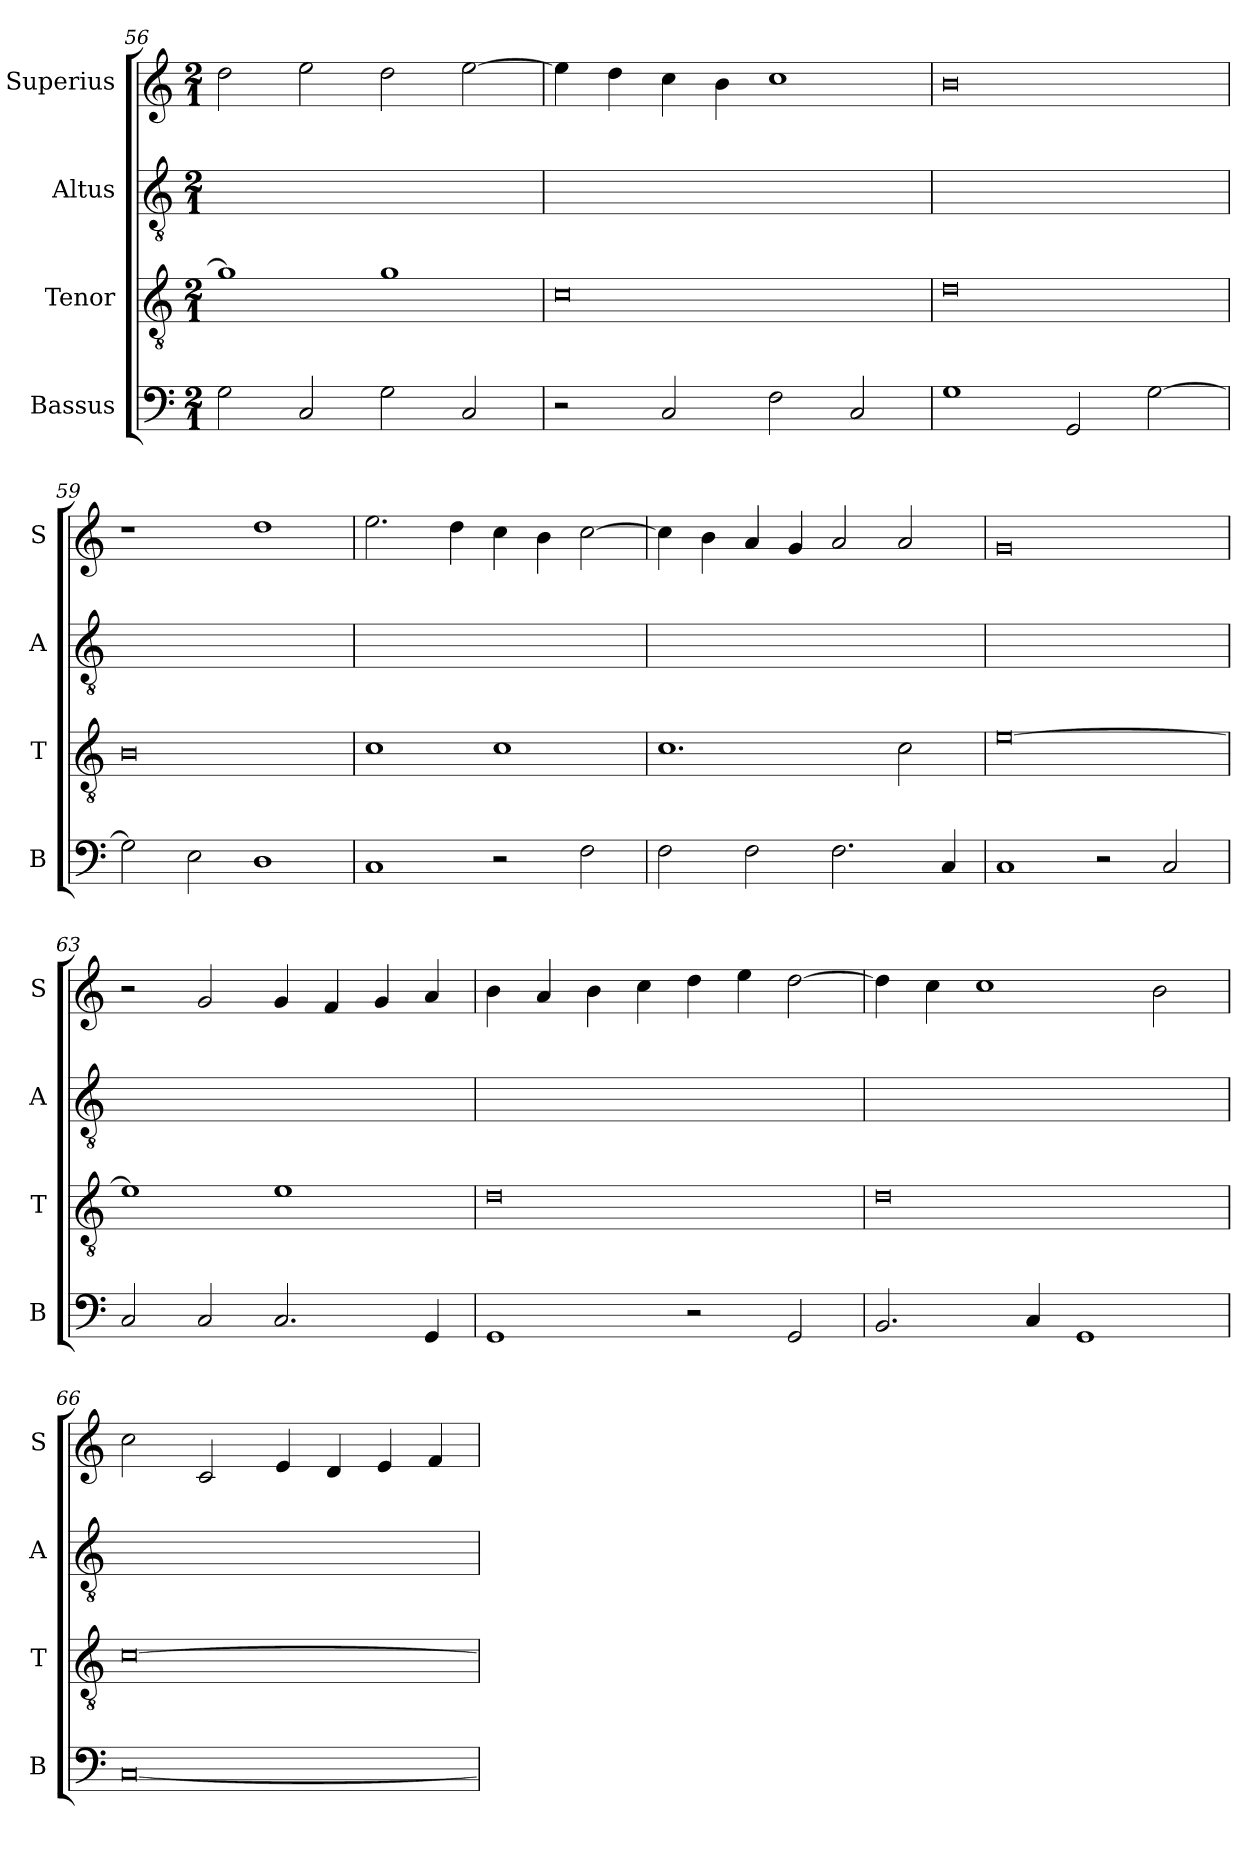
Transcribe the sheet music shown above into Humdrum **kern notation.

**kern	**kern	**kern	**kern
*part4	*part3	*part2	*part1
*staff4	*staff3	*staff2	*staff1
*I"Bassus	*I"Tenor	*I"Altus	*I"Superius
*I'B	*I'T	*I'A	*I'S
*clefF4	*clefGv2	*clefGv2	*clefG2
*k[]	*k[]	*k[]	*k[]
*M2/1	*M2/1	*M2/1	*M2/1
=56	=56	=56	=56
2G\	1g]	0ryy	2dd\
2C/	.	.	2ee\
2G\	1g	.	2dd\
2C/	.	.	[2ee\
=57	=57	=57	=57
2r	0c	0ryy	4ee\]
.	.	.	4dd\
2C/	.	.	4cc\
.	.	.	4b\
2F\	.	.	1cc
2C/	.	.	.
=58	=58	=58	=58
1G	0d	0ryy	0b
2GG/	.	.	.
[2G\	.	.	.
=59	=59	=59	=59
2G\]	0B	0ryy	1r
2E\	.	.	.
1D	.	.	1dd
=60	=60	=60	=60
1C	1c	0ryy	2.ee\
.	.	.	4dd\
2r	1c	.	4cc\
.	.	.	4b\
2F\	.	.	[2cc\
=61	=61	=61	=61
2F\	1.c	0ryy	4cc\]
.	.	.	4b\
2F\	.	.	4a/
.	.	.	4g/
2.F\	.	.	2a/
.	2c\	.	2a/
4C/	.	.	.
=62	=62	=62	=62
1C	[0e	0ryy	0g
2r	.	.	.
2C/	.	.	.
=63	=63	=63	=63
2C/	1e]	0ryy	2r
2C/	.	.	2g/
2.C/	1e	.	4g/
.	.	.	4f/
.	.	.	4g/
4GG/	.	.	4a/
=64	=64	=64	=64
1GG	0d	0ryy	4b\
.	.	.	4a/
.	.	.	4b\
.	.	.	4cc\
2r	.	.	4dd\
.	.	.	4ee\
2GG/	.	.	[2dd\
=65	=65	=65	=65
2.BB/	0d	0ryy	4dd\]
.	.	.	4cc\
.	.	.	1cc
4C/	.	.	.
1GG	.	.	.
.	.	.	2b\
=66	=66	=66	=66
[0C	[0c	0ryy	2cc\
.	.	.	2c/
.	.	.	4e/
.	.	.	4d/
.	.	.	4e/
.	.	.	4f/
=	=	=	=
*-	*-	*-	*-
